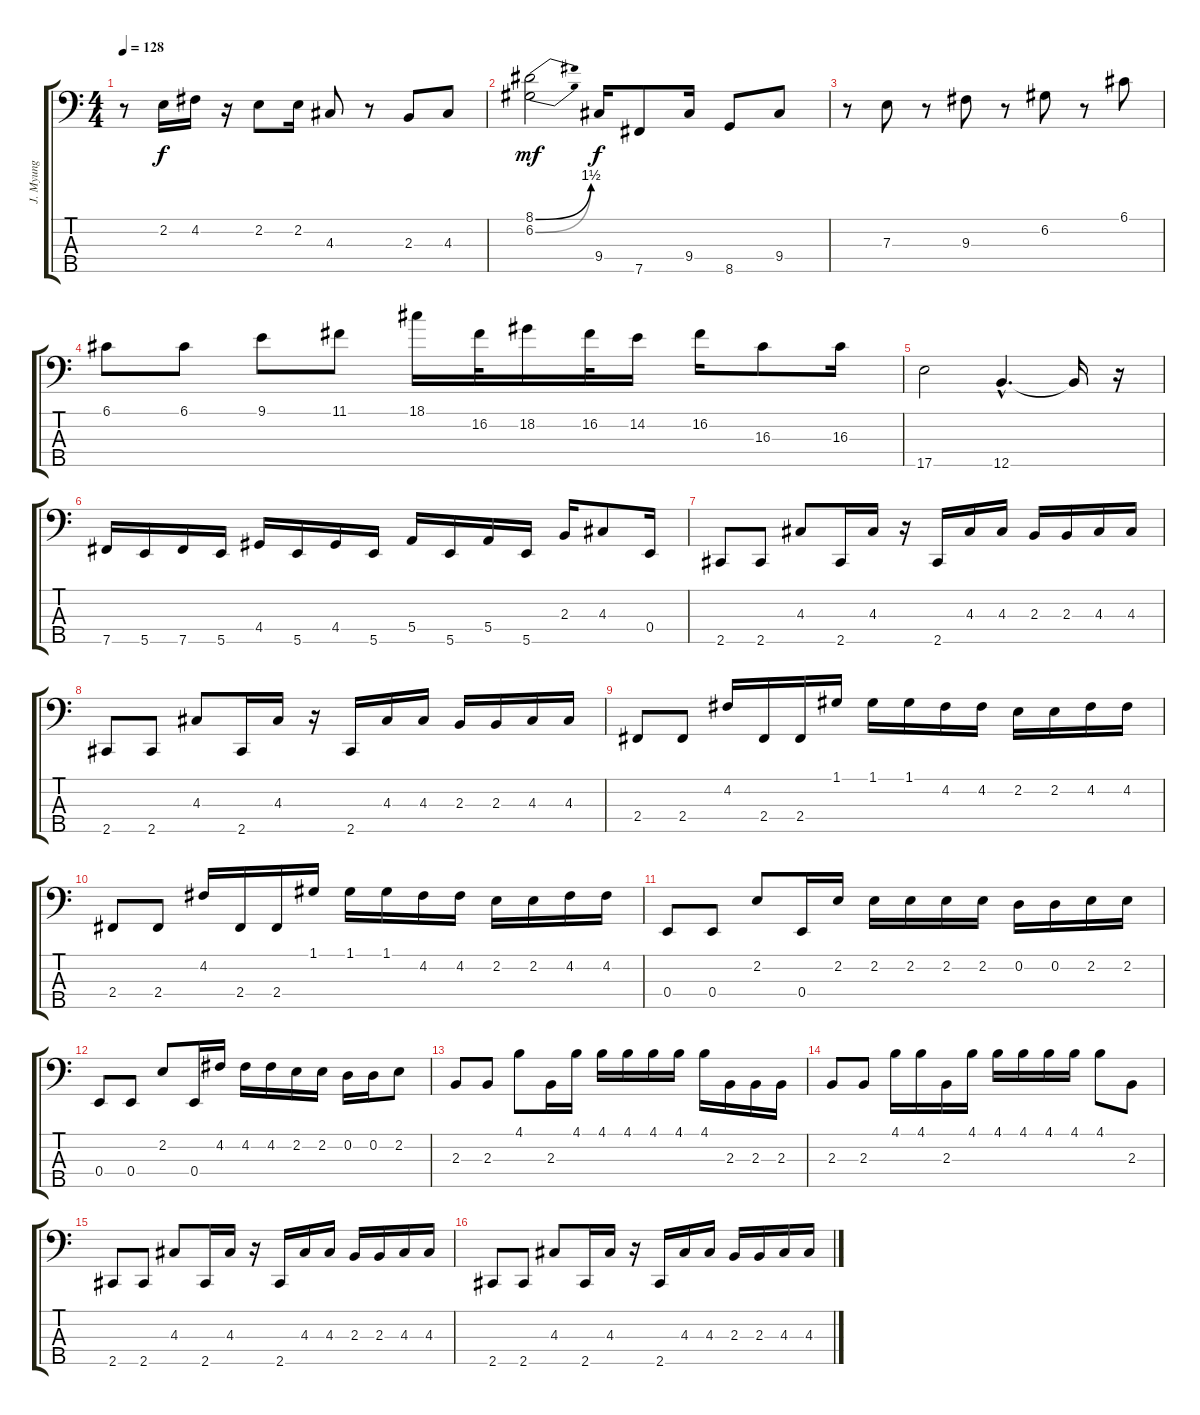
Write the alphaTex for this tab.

\track ("J. Myung" "J. Myung") {instrument electricbassfinger}
\staff {score tabs}
\tuning (G2 D2 A1 E1 B0) {hide}
\ts (4 4)
\tempo 128
\clef f4
\ks c
r.8{dy f} 2.2.16 4.2.16 r.16 2.2.8 2.2.16 4.3.8 r.8 2.3.8 4.3.8 |
(8.1{be (bend 0 0 60 6)} 6.2{be (bend 0 0 60 6)}).2{dy mf} 9.4.16{dy f} 7.5.8 9.4.16 8.5.8 9.4.8 |
r.8 7.3.8 r.8 9.3.8 r.8 6.2.8 r.8 6.1.8 |
6.1.8 6.1.8 9.1.8 11.1.8 18.1.16 16.2.32 18.2.16 16.2.32 14.2.16 16.2.16 16.3.8 16.3.16 |
17.5.2 12.5{hac}.4{d} 12.5{t}.16 r.16 |
7.5.16 5.5.16 7.5.16 5.5.16 4.4.16 5.5.16 4.4.16 5.5.16 5.4.16 5.5.16 5.4.16 5.5.16 2.3.16 4.3.8 0.4.16 |
2.5.8 2.5.8 4.3.8 2.5.16 4.3.16 r.16 2.5.16 4.3.16 4.3.16 2.3.16 2.3.16 4.3.16 4.3.16 |
2.5.8 2.5.8 4.3.8 2.5.16 4.3.16 r.16 2.5.16 4.3.16 4.3.16 2.3.16 2.3.16 4.3.16 4.3.16 |
2.4.8 2.4.8 4.2.16 2.4.16 2.4.16 1.1.16 1.1.16 1.1.16 4.2.16 4.2.16 2.2.16 2.2.16 4.2.16 4.2.16 |
2.4.8 2.4.8 4.2.16 2.4.16 2.4.16 1.1.16 1.1.16 1.1.16 4.2.16 4.2.16 2.2.16 2.2.16 4.2.16 4.2.16 |
0.4.8 0.4.8 2.2.8 0.4.16 2.2.16 2.2.16 2.2.16 2.2.16 2.2.16 0.2.16 0.2.16 2.2.16 2.2.16 |
0.4.8 0.4.8 2.2.8 0.4.16 4.2.16 4.2.16 4.2.16 2.2.16 2.2.16 0.2.16 0.2.16 2.2.8 |
2.3.8 2.3.8 4.1.8 2.3.16 4.1.16 4.1.16 4.1.16 4.1.16 4.1.16 4.1.16 2.3.16 2.3.16 2.3.16 |
2.3.8 2.3.8 4.1.16 4.1.16 2.3.16 4.1.16 4.1.16 4.1.16 4.1.16 4.1.16 4.1.8 2.3.8 |
2.5.8 2.5.8 4.3.8 2.5.16 4.3.16 r.16 2.5.16 4.3.16 4.3.16 2.3.16 2.3.16 4.3.16 4.3.16 |
2.5.8 2.5.8 4.3.8 2.5.16 4.3.16 r.16 2.5.16 4.3.16 4.3.16 2.3.16 2.3.16 4.3.16 4.3.16
